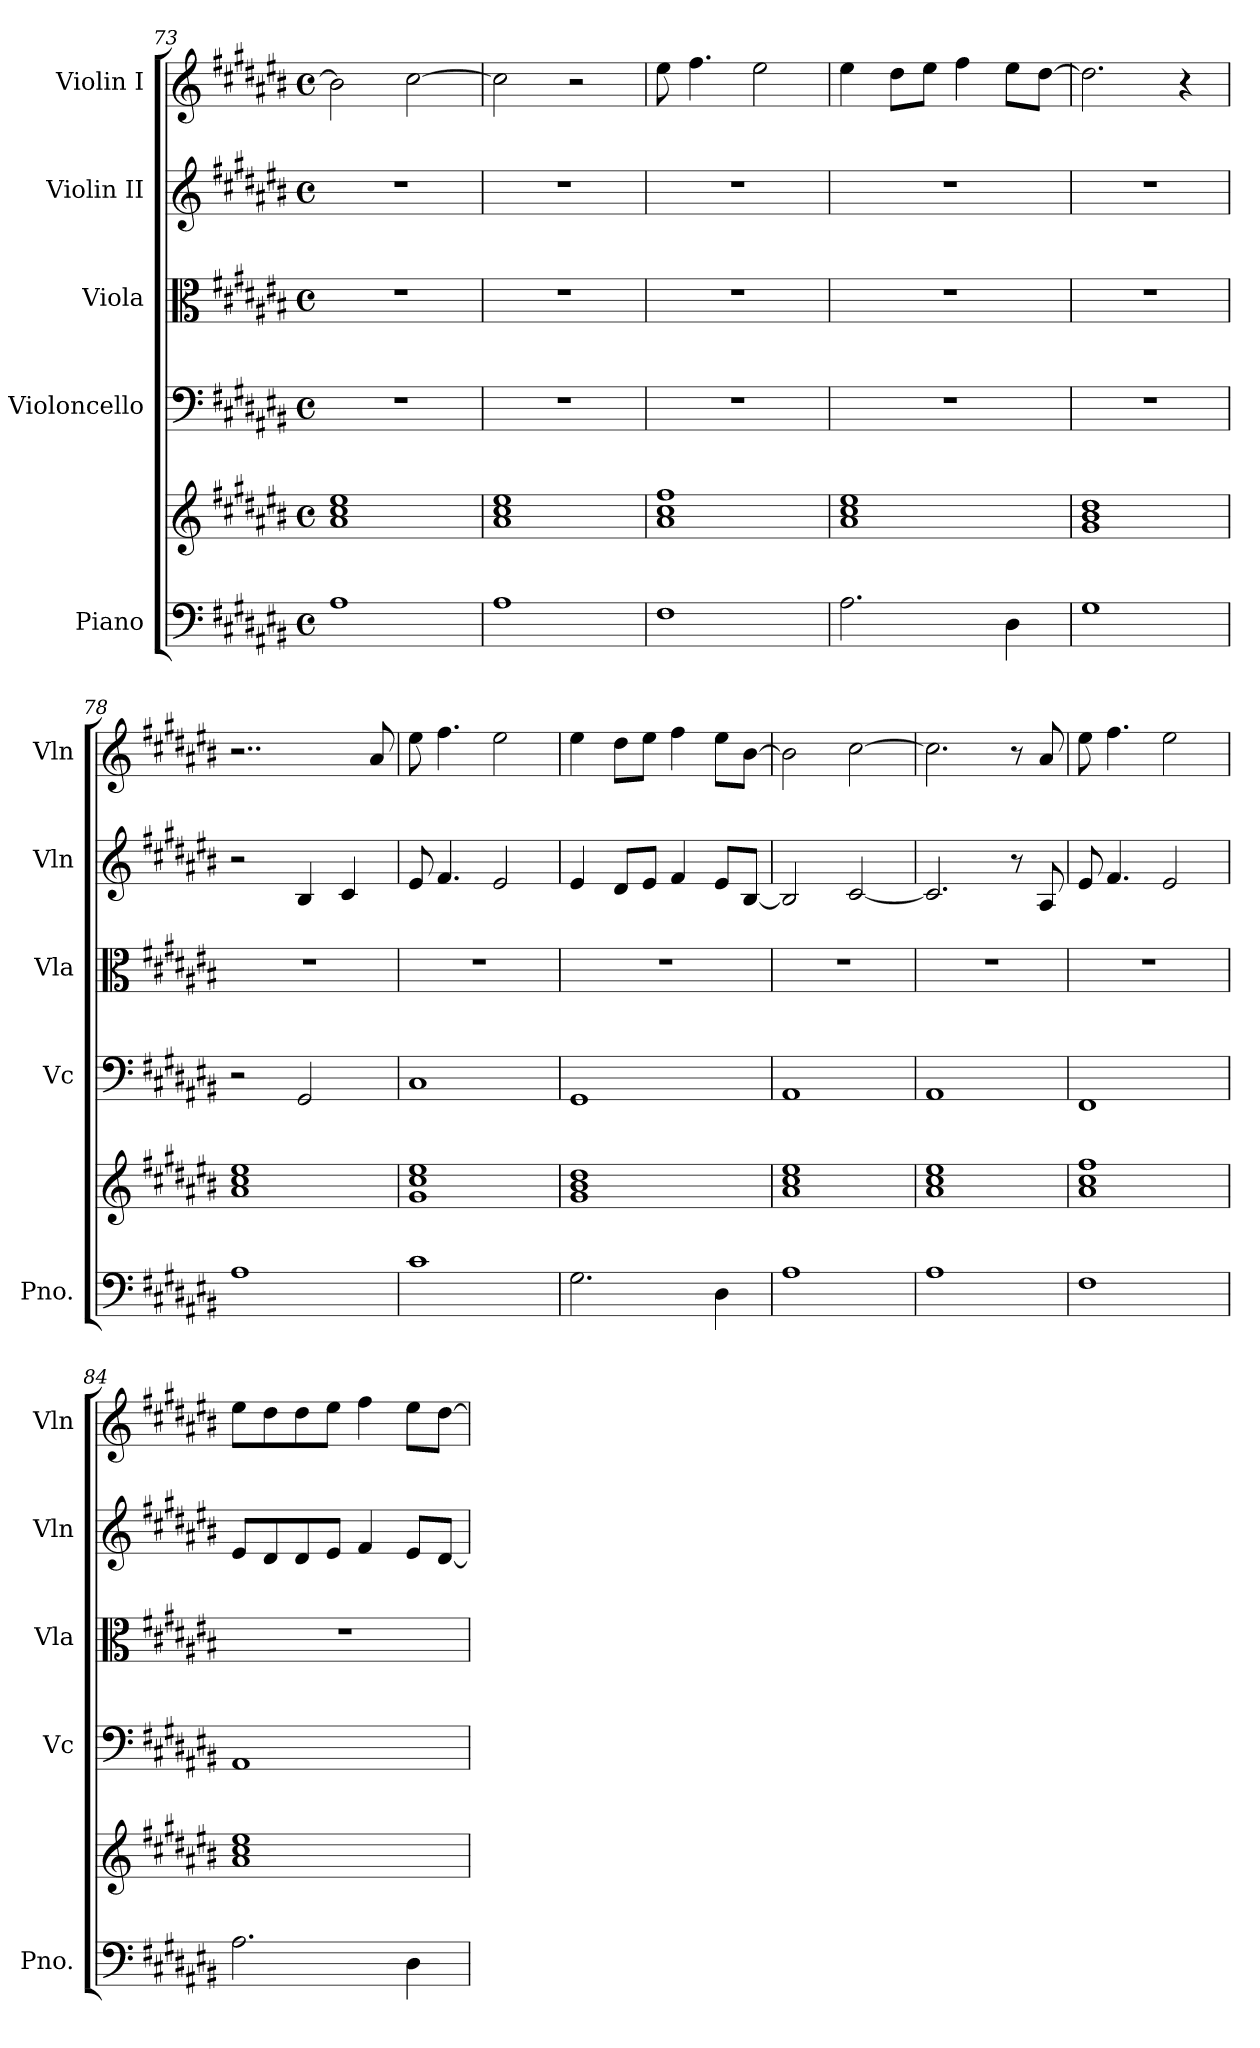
**kern	**kern	**kern	**kern	**kern	**kern
*part5	*part5	*part4	*part3	*part2	*part1
*staff6	*staff5	*staff4	*staff3	*staff2	*staff1
*I"Piano	*	*I"Violoncello	*I"Viola	*I"Violin II	*I"Violin I
*I'Pno.	*	*I'Vc	*I'Vla	*I'Vln	*I'Vln
!!LO:LB:g=z
*clefF4	*clefG2	*clefF4	*clefC3	*clefG2	*clefG2
*k[f#c#g#d#a#e#b#]	*k[f#c#g#d#a#e#b#]	*k[f#c#g#d#a#e#b#]	*k[f#c#g#d#a#e#b#]	*k[f#c#g#d#a#e#b#]	*k[f#c#g#d#a#e#b#]
*M4/4	*M4/4	*M4/4	*M4/4	*M4/4	*M4/4
*met(c)	*met(c)	*met(c)	*met(c)	*met(c)	*met(c)
=73	=73	=73	=73	=73	=73
1A#	1a# 1cc# 1ee#	1r	1r	1r	2b#\]
.	.	.	.	.	[2cc#\
=74	=74	=74	=74	=74	=74
1A#	1a# 1cc# 1ee#	1r	1r	1r	2cc#\]
.	.	.	.	.	2r
=75	=75	=75	=75	=75	=75
1F#	1a# 1cc# 1ff#	1r	1r	1r	8ee#\
.	.	.	.	.	4.ff#\
.	.	.	.	.	2ee#\
=76	=76	=76	=76	=76	=76
2.A#\	1a# 1cc# 1ee#	1r	1r	1r	4ee#\
.	.	.	.	.	8dd#\L
.	.	.	.	.	8ee#\J
.	.	.	.	.	4ff#\
4D#\	.	.	.	.	8ee#\L
.	.	.	.	.	[8dd#\J
=77	=77	=77	=77	=77	=77
1G#	1g# 1b# 1dd#	1r	1r	1r	2.dd#\]
.	.	.	.	.	4r
=78	=78	=78	=78	=78	=78
1A#	1a# 1cc# 1ee#	2r	1r	2r	2..r
.	.	2GG#/	.	4B#/	.
.	.	.	.	4c#/	.
.	.	.	.	.	8a#/
=79	=79	=79	=79	=79	=79
1c#	1g# 1cc# 1ee#	1C#	1r	8e#/	8ee#\
.	.	.	.	4.f#/	4.ff#\
.	.	.	.	2e#/	2ee#\
=80	=80	=80	=80	=80	=80
2.G#\	1g# 1b# 1dd#	1GG#	1r	4e#/	4ee#\
.	.	.	.	8d#/L	8dd#\L
.	.	.	.	8e#/J	8ee#\J
.	.	.	.	4f#/	4ff#\
4D#\	.	.	.	8e#/L	8ee#\L
.	.	.	.	[8B#/J	[8b#\J
=81	=81	=81	=81	=81	=81
1A#	1a# 1cc# 1ee#	1AA#	1r	2B#/]	2b#\]
.	.	.	.	[2c#/	[2cc#\
=82	=82	=82	=82	=82	=82
1A#	1a# 1cc# 1ee#	1AA#	1r	2.c#/]	2.cc#\]
.	.	.	.	8r	8r
.	.	.	.	8A#/	8a#/
!!LO:PB:g=z
=83	=83	=83	=83	=83	=83
1F#	1a# 1cc# 1ff#	1FF#	1r	8e#/	8ee#\
.	.	.	.	4.f#/	4.ff#\
.	.	.	.	2e#/	2ee#\
=84	=84	=84	=84	=84	=84
2.A#\	1a# 1cc# 1ee#	1AA#	1r	8e#/L	8ee#\L
.	.	.	.	8d#/	8dd#\
.	.	.	.	8d#/	8dd#\
.	.	.	.	8e#/J	8ee#\J
.	.	.	.	4f#/	4ff#\
4D#\	.	.	.	8e#/L	8ee#\L
.	.	.	.	[8d#/J	[8dd#\J
=	=	=	=	=	=
*-	*-	*-	*-	*-	*-
